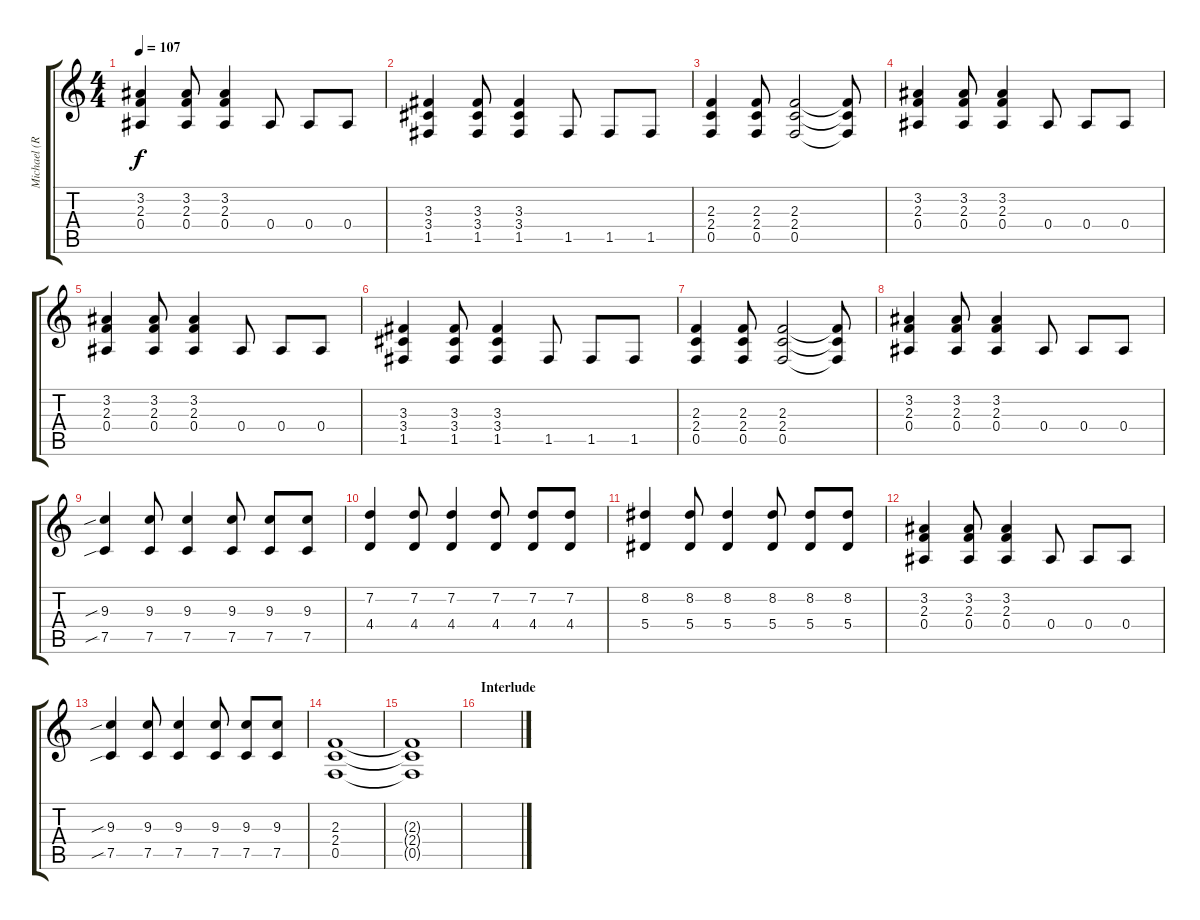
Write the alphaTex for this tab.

\track ("Michael (R)" "Michael (R") {instrument overdrivenguitar}
\staff {score tabs}
\tuning (C4 G3 Eb3 Bb2 F2 C2) {hide}
\ts (4 4)
\tempo 107
\clef g2
\ks c
(3.2 2.3 0.4).4{dy f} (3.2 2.3 0.4).8 (3.2 2.3 0.4).4 0.4.8 0.4.8 0.4.8 |
(3.3 3.4 1.5).4 (3.3 3.4 1.5).8 (3.3 3.4 1.5).4 1.5.8 1.5.8 1.5.8 |
(2.3 2.4 0.5).4 (2.3 2.4 0.5).8 (2.3 2.4 0.5).2 (2.3{t} 2.4{t} 0.5{t}).8 |
(3.2 2.3 0.4).4 (3.2 2.3 0.4).8 (3.2 2.3 0.4).4 0.4.8 0.4.8 0.4.8 |
(3.2 2.3 0.4).4 (3.2 2.3 0.4).8 (3.2 2.3 0.4).4 0.4.8 0.4.8 0.4.8 |
(3.3 3.4 1.5).4 (3.3 3.4 1.5).8 (3.3 3.4 1.5).4 1.5.8 1.5.8 1.5.8 |
(2.3 2.4 0.5).4 (2.3 2.4 0.5).8 (2.3 2.4 0.5).2 (2.3{t} 2.4{t} 0.5{t}).8 |
(3.2 2.3 0.4).4 (3.2 2.3 0.4).8 (3.2 2.3 0.4).4 0.4.8 0.4.8 0.4.8 |
(9.3{sib} 7.5{sib}).4 (9.3 7.5).8 (9.3 7.5).4 (9.3 7.5).8 (9.3 7.5).8 (9.3 7.5).8 |
(7.2 4.4).4 (7.2 4.4).8 (7.2 4.4).4 (7.2 4.4).8 (7.2 4.4).8 (7.2 4.4).8 |
(8.2 5.4).4 (8.2 5.4).8 (8.2 5.4).4 (8.2 5.4).8 (8.2 5.4).8 (8.2 5.4).8 |
(3.2 2.3 0.4).4 (3.2 2.3 0.4).8 (3.2 2.3 0.4).4 0.4.8 0.4.8 0.4.8 |
(9.3{sib} 7.5{sib}).4 (9.3 7.5).8 (9.3 7.5).4 (9.3 7.5).8 (9.3 7.5).8 (9.3 7.5).8 |
(2.3 2.4 0.5).1 |
(2.3{t} 2.4{t} 0.5{t}).1 |
\section ("" "Interlude")
